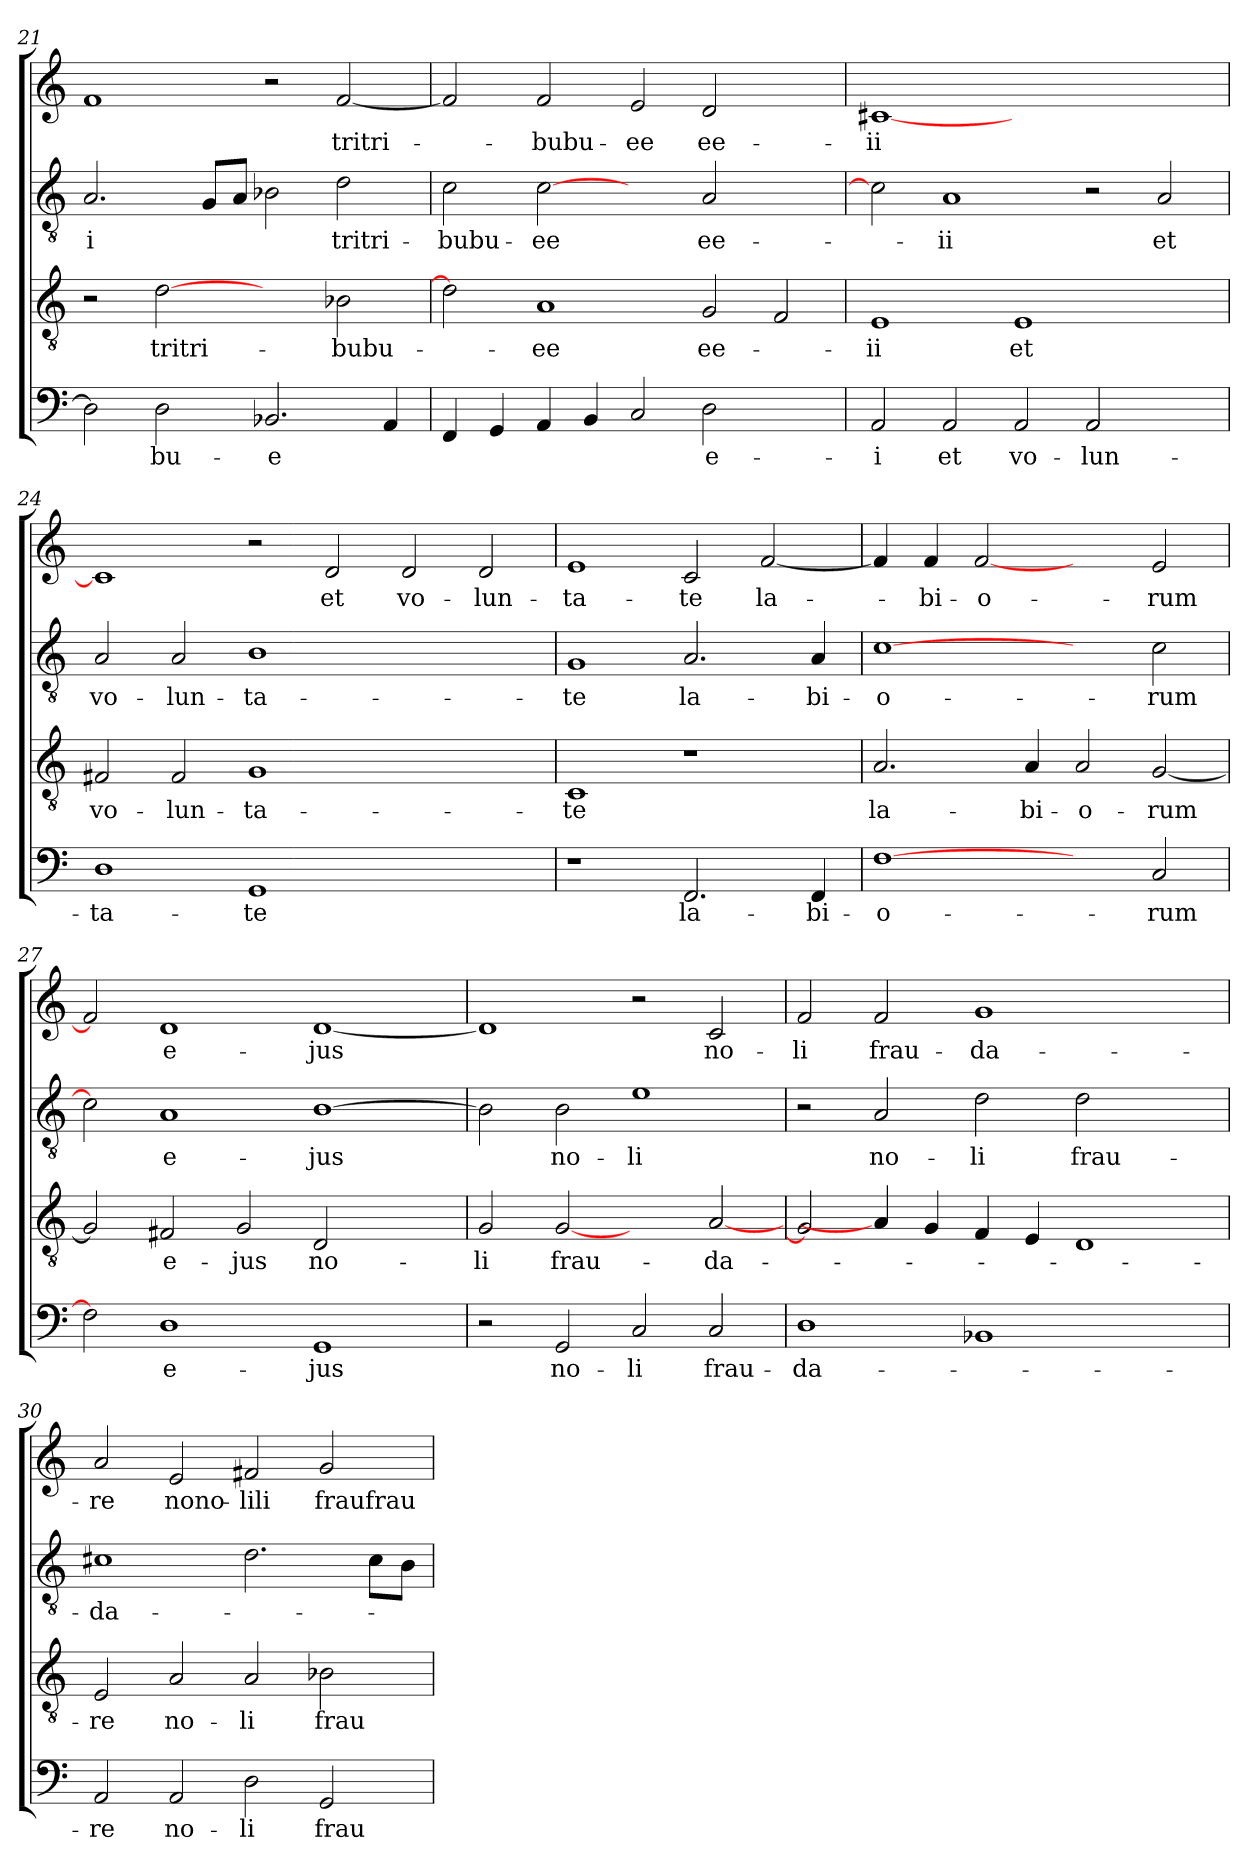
**kern	**text	**kern	**text	**kern	**text	**kern	**text
*part4	*part4	*part3	*part3	*part2	*part2	*part1	*part1
*staff4	*staff4	*staff3	*staff3	*staff2	*staff2	*staff1	*staff1
*clefF4	*	*clefGv2	*	*clefGv2	*	*clefG2	*
*k[]	*	*k[]	*	*k[]	*	*k[]	*
=21	=21	=21	=21	=21	=21	=21	=21
2D]	.	2r	.	2.A	-i	1f	.
2D	-bu-	[2d	tritri-	.	.	.	.
.	.	.	.	8GL	.	.	.
.	.	.	.	8AJ	.	.	.
2.BB-X	-e	2ryy	.	2B-X	.	2r	.
.	.	2B-X	-bubu-	2d	tritri-	[2f	tritri-
4AA	.	.	.	.	.	.	.
!!LO:LB:g=z
=22	=22	=22	=22	=22	=22	=22	=22
4FF	.	2d]	.	2c	-bubu-	2f]	.
4GG	.	.	.	.	.	.	.
4AA	.	1A	-ee	[2c	-ee	2f	-bubu-
4BB	.	.	.	.	.	.	.
2C	.	.	.	2ryy	.	2e	-ee
2D	e-	2G	ee-	2A	ee-	2d	ee-
2ryy	.	2F	.	2ryy	.	2ryy	.
=23	=23	=23	=23	=23	=23	=23	=23
2AA	-i	1E	-ii	2c]	.	[1c#X	-ii
2AA	et	.	.	1A	-ii	.	.
2AA	vo-	1E	et	.	.	1.ryy	.
2AA	-lun-	.	.	2r	.	.	.
2ryy	.	2ryy	.	2A	et	.	.
=24	=24	=24	=24	=24	=24	=24	=24
1D	-ta-	2F#X	vo-	2A	vo-	1c#]	.
.	.	2F#	-lun-	2A	-lun-	.	.
1GG	-te	1G	-ta-	1B	-ta-	2r	.
.	.	.	.	.	.	2d	et
1ryy	.	1ryy	.	1ryy	.	2d	vo-
.	.	.	.	.	.	2d	-lun-
=25	=25	=25	=25	=25	=25	=25	=25
1r	.	1C	-te	1G	-te	1e	-ta-
2.FF	la-	1r	.	2.A	la-	2c	-te
.	.	.	.	.	.	[2f	la-
4FF	-bi-	.	.	4A	-bi-	.	.
=26	=26	=26	=26	=26	=26	=26	=26
[1F	-o-	2.A	la-	[1c	-o-	4f]	.
.	.	.	.	.	.	4f	-bi-
.	.	.	.	.	.	[2f	-o-
.	.	4A	-bi-	.	.	.	.
2ryy	.	2A	-o-	2ryy	.	2ryy	.
2C	-rum	[2G	-rum	2c	-rum	2e	-rum
!!LO:LB:g=z
=27	=27	=27	=27	=27	=27	=27	=27
2F]	.	2G]	.	2c]	.	2f]	.
1D	e-	2F#X	e-	1A	e-	1d	e-
.	.	2G	-jus	.	.	.	.
1GG	-jus	2D	no-	[1B	-jus	[1d	-jus
.	.	2ryy	.	.	.	.	.
=28	=28	=28	=28	=28	=28	=28	=28
2r	.	2G	-li	2B]	.	1d]	.
2GG	no-	[2G	frau-	2B	no-	.	.
2C	-li	2ryy	.	1e	-li	2r	.
2C	frau-	[2A	-da-	.	.	2c	no-
=29	=29	=29	=29	=29	=29	=29	=29
1D	-da-	2G]	.	2r	.	2f	-li
.	.	4A]	.	2A	no-	2f	frau-
.	.	4G	.	.	.	.	.
1BB-X	.	4F	.	2d	-li	1g	-da-
.	.	4E	.	.	.	.	.
.	.	1D	.	2d	frau-	.	.
2ryy	.	.	.	2ryy	.	2ryy	.
=30	=30	=30	=30	=30	=30	=30	=30
2AA	-re	2E	-re	1c#X	-da-	2a	-re
2AA	no-	2A	no-	.	.	2e	nono-
2D	-li	2A	-li	2.d	.	2f#X	-lili
2GG	frau-	2B-X	frau-	.	.	2g	fraufrau-
.	.	.	.	8c#L	.	.	.
.	.	.	.	8BJ	.	.	.
=	=	=	=	=	=	=	=
*-	*-	*-	*-	*-	*-	*-	*-
